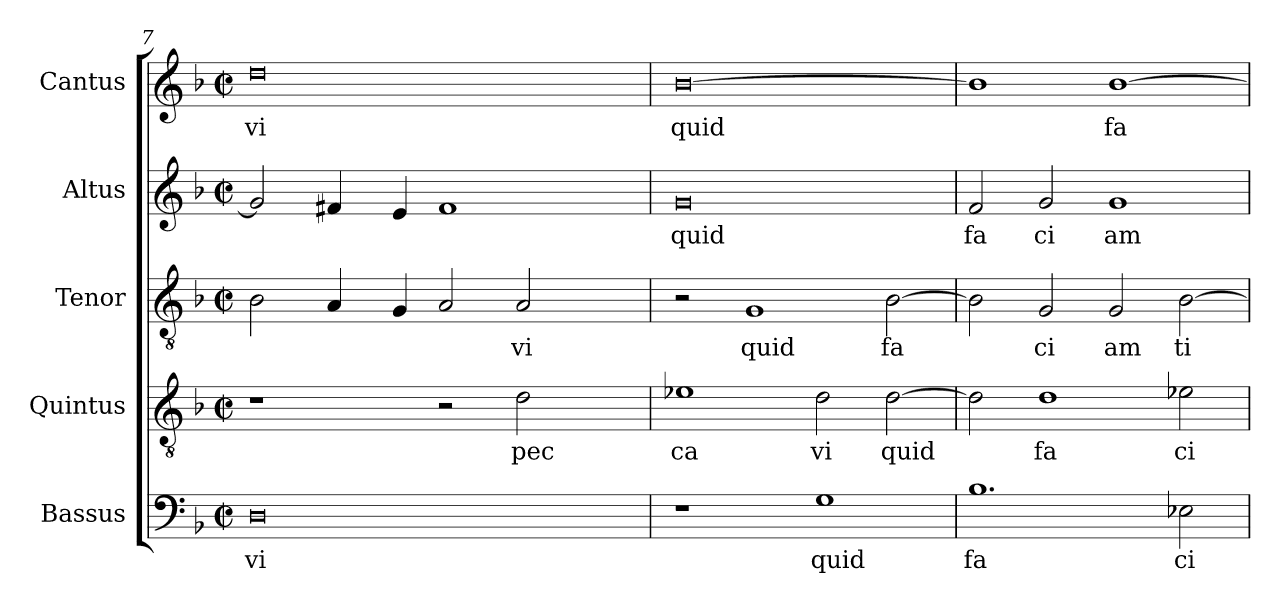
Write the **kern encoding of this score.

**kern	**text	**kern	**text	**kern	**text	**kern	**text	**kern	**text
*part5	*part5	*part4	*part4	*part3	*part3	*part2	*part2	*part1	*part1
*staff5	*staff5	*staff4	*staff4	*staff3	*staff3	*staff2	*staff2	*staff1	*staff1
*I"Bassus	*	*I"Quintus	*	*I"Tenor	*	*I"Altus	*	*I"Cantus	*
!!LO:LB:g=z
*clefF4	*	*clefGv2	*	*clefGv2	*	*clefG2	*	*clefG2	*
*k[b-]	*	*k[b-]	*	*k[b-]	*	*k[b-]	*	*k[b-]	*
*F:	*	*F:	*	*F:	*	*F:	*	*F:	*
*M2/2	*	*M2/2	*	*M2/2	*	*M2/2	*	*M2/2	*
*met(c|)	*	*met(c|)	*	*met(c|)	*	*met(c|)	*	*met(c|)	*
=7	=7	=7	=7	=7	=7	=7	=7	=7	=7
!	!LO:LY:b:cj	!	!	!	!	!	!	!	!LO:LY:b:cj
*	*	*	*	*^	*	*	*	*	*
*	*	*	*	*	*^	*	*	*	*	*
0D	-vi	1r	.	2B-\	64ryy	2ryy	.	2g/]	.	0dd	vi
.	.	.	.	.	1ryy	.	.	.	.	.	.
.	.	.	.	4A/	.	16ryy	.	4f#X/	.	.	.
.	.	.	.	.	.	64ryy	.	.	.	.	.
.	.	.	.	.	.	1ryy	.	.	.	.	.
.	.	.	.	4G/	.	.	.	4e/	.	.	.
.	.	2r	.	2A/	.	.	.	1f#	.	.	.
.	.	.	.	.	2ryy	.	.	.	.	.	.
!	!	!	!LO:LY:b:cj	!	!	!	!LO:LY:b:cj	!	!	!	!
.	.	2d\	pec	2A/	.	.	vi	.	.	.	.
.	.	.	.	.	4ryy	.	.	.	.	.	.
.	.	.	.	.	.	4ryy	.	.	.	.	.
.	.	.	.	.	8...ryy	.	.	.	.	.	.
.	.	.	.	.	.	8ryy	.	.	.	.	.
.	.	.	.	.	.	32.ryy	.	.	.	.	.
=8	=8	=8	=8	=8	=8	=8	=8	=8	=8	=8	=8
!	!	!	!LO:LY:b:cj	!	!	!	!	!	!LO:LY:b:cj	!	!LO:LY:b
*	*	*	*	*v	*v	*v	*	*	*	*	*
1r	.	1e-X	ca	2r	.	0g	quid	[>0b-	quid
!	!	!	!	!	!LO:LY:b:cj	!	!	!	!
.	.	.	.	1G	quid	.	.	.	.
!	!LO:LY:b:cj	!	!LO:LY:b:cj	!	!	!	!	!	!
1G	quid	2d\	vi	.	.	.	.	.	.
!	!	!	!LO:LY:b	!	!LO:LY:b:cj	!	!	!	!
.	.	[>2d\	quid	[>2B-\	fa	.	.	.	.
=9	=9	=9	=9	=9	=9	=9	=9	=9	=9
!	!LO:LY:b:cj	!	!	!	!	!	!LO:LY:b:cj	!	!
1.B-	fa	2d\]	.	2B-\]	.	2f/	fa	1b-]	.
!	!	!	!LO:LY:b:cj	!	!LO:LY:b:cj	!	!LO:LY:b:cj	!	!
.	.	1d	fa	2G/	ci	2g/	ci	.	.
!	!	!	!	!	!LO:LY:b:cj	!	!LO:LY:b:cj	!	!LO:LY:b:cj
.	.	.	.	2G/	am	1g	am	[>1b-	fa
!	!LO:LY:b:cj	!	!LO:LY:b:cj	!	!LO:LY:b:cj	!	!	!	!
2E-X\	ci	2e-X\	ci	[>2B-\	ti	.	.	.	.
=	=	=	=	=	=	=	=	=	=
*-	*-	*-	*-	*-	*-	*-	*-	*-	*-
